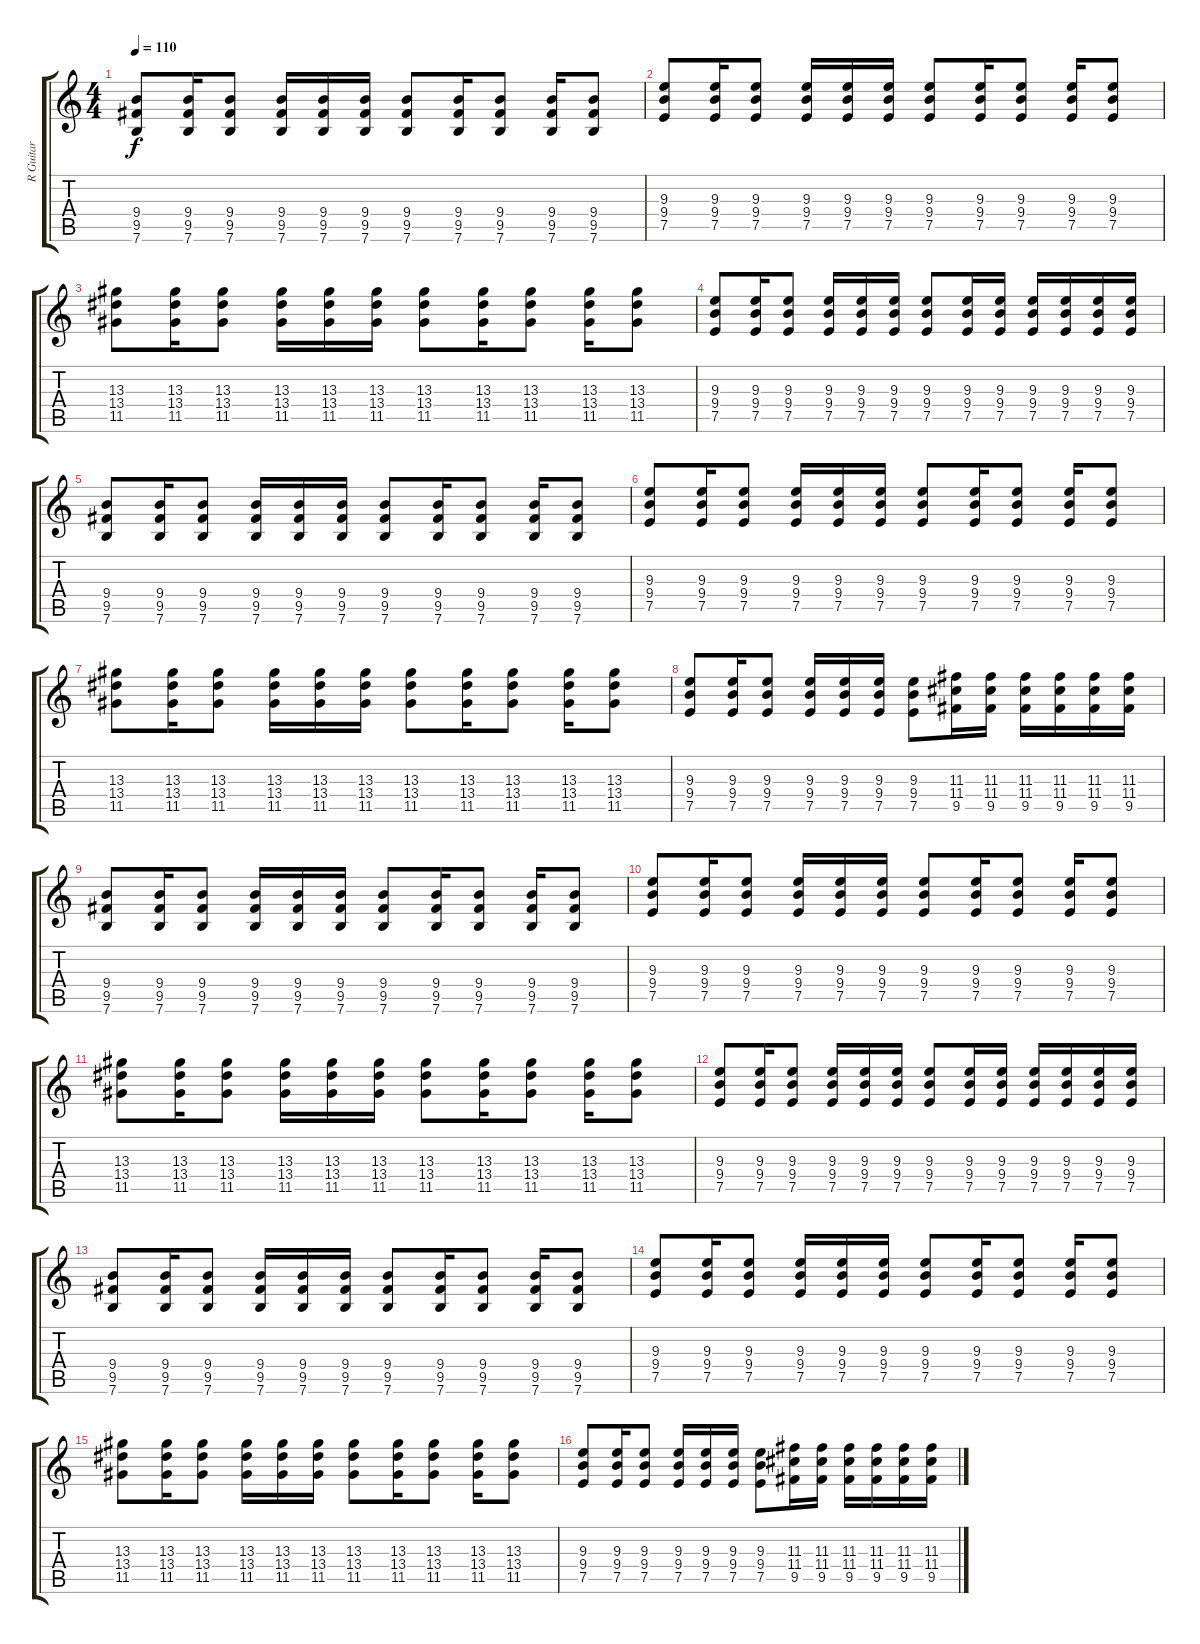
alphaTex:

\track ("R Guitar" "R Guitar") {instrument distortionguitar}
\staff {score tabs}
\tuning (E4 B3 G3 D3 A2 E2) {hide}
\ts (4 4)
\tempo 110
\clef g2
\ks c
(9.4 9.5 7.6).8{dy f} (9.4 9.5 7.6).16 (9.4 9.5 7.6).8 (9.4 9.5 7.6).16 (9.4 9.5 7.6).16 (9.4 9.5 7.6).16 (9.4 9.5 7.6).8 (9.4 9.5 7.6).16 (9.4 9.5 7.6).8 (9.4 9.5 7.6).16 (9.4 9.5 7.6).8 |
(9.3 9.4 7.5).8 (9.3 9.4 7.5).16 (9.3 9.4 7.5).8 (9.3 9.4 7.5).16 (9.3 9.4 7.5).16 (9.3 9.4 7.5).16 (9.3 9.4 7.5).8 (9.3 9.4 7.5).16 (9.3 9.4 7.5).8 (9.3 9.4 7.5).16 (9.3 9.4 7.5).8 |
(13.3 13.4 11.5).8 (13.3 13.4 11.5).16 (13.3 13.4 11.5).8 (13.3 13.4 11.5).16 (13.3 13.4 11.5).16 (13.3 13.4 11.5).16 (13.3 13.4 11.5).8 (13.3 13.4 11.5).16 (13.3 13.4 11.5).8 (13.3 13.4 11.5).16 (13.3 13.4 11.5).8 |
(9.3 9.4 7.5).8 (9.3 9.4 7.5).16 (9.3 9.4 7.5).8 (9.3 9.4 7.5).16 (9.3 9.4 7.5).16 (9.3 9.4 7.5).16 (9.3 9.4 7.5).8 (9.3 9.4 7.5).16 (9.3 9.4 7.5).16 (9.3 9.4 7.5).16 (9.3 9.4 7.5).16 (9.3 9.4 7.5).16 (9.3 9.4 7.5).16 |
(9.4 9.5 7.6).8 (9.4 9.5 7.6).16 (9.4 9.5 7.6).8 (9.4 9.5 7.6).16 (9.4 9.5 7.6).16 (9.4 9.5 7.6).16 (9.4 9.5 7.6).8 (9.4 9.5 7.6).16 (9.4 9.5 7.6).8 (9.4 9.5 7.6).16 (9.4 9.5 7.6).8 |
(9.3 9.4 7.5).8 (9.3 9.4 7.5).16 (9.3 9.4 7.5).8 (9.3 9.4 7.5).16 (9.3 9.4 7.5).16 (9.3 9.4 7.5).16 (9.3 9.4 7.5).8 (9.3 9.4 7.5).16 (9.3 9.4 7.5).8 (9.3 9.4 7.5).16 (9.3 9.4 7.5).8 |
(13.3 13.4 11.5).8 (13.3 13.4 11.5).16 (13.3 13.4 11.5).8 (13.3 13.4 11.5).16 (13.3 13.4 11.5).16 (13.3 13.4 11.5).16 (13.3 13.4 11.5).8 (13.3 13.4 11.5).16 (13.3 13.4 11.5).8 (13.3 13.4 11.5).16 (13.3 13.4 11.5).8 |
(9.3 9.4 7.5).8 (9.3 9.4 7.5).16 (9.3 9.4 7.5).8 (9.3 9.4 7.5).16 (9.3 9.4 7.5).16 (9.3 9.4 7.5).16 (9.3 9.4 7.5).8 (11.3 11.4 9.5).16 (11.3 11.4 9.5).16 (11.3 11.4 9.5).16 (11.3 11.4 9.5).16 (11.3 11.4 9.5).16 (11.3 11.4 9.5).16 |
(9.4 9.5 7.6).8 (9.4 9.5 7.6).16 (9.4 9.5 7.6).8 (9.4 9.5 7.6).16 (9.4 9.5 7.6).16 (9.4 9.5 7.6).16 (9.4 9.5 7.6).8 (9.4 9.5 7.6).16 (9.4 9.5 7.6).8 (9.4 9.5 7.6).16 (9.4 9.5 7.6).8 |
(9.3 9.4 7.5).8 (9.3 9.4 7.5).16 (9.3 9.4 7.5).8 (9.3 9.4 7.5).16 (9.3 9.4 7.5).16 (9.3 9.4 7.5).16 (9.3 9.4 7.5).8 (9.3 9.4 7.5).16 (9.3 9.4 7.5).8 (9.3 9.4 7.5).16 (9.3 9.4 7.5).8 |
(13.3 13.4 11.5).8 (13.3 13.4 11.5).16 (13.3 13.4 11.5).8 (13.3 13.4 11.5).16 (13.3 13.4 11.5).16 (13.3 13.4 11.5).16 (13.3 13.4 11.5).8 (13.3 13.4 11.5).16 (13.3 13.4 11.5).8 (13.3 13.4 11.5).16 (13.3 13.4 11.5).8 |
(9.3 9.4 7.5).8 (9.3 9.4 7.5).16 (9.3 9.4 7.5).8 (9.3 9.4 7.5).16 (9.3 9.4 7.5).16 (9.3 9.4 7.5).16 (9.3 9.4 7.5).8 (9.3 9.4 7.5).16 (9.3 9.4 7.5).16 (9.3 9.4 7.5).16 (9.3 9.4 7.5).16 (9.3 9.4 7.5).16 (9.3 9.4 7.5).16 |
(9.4 9.5 7.6).8 (9.4 9.5 7.6).16 (9.4 9.5 7.6).8 (9.4 9.5 7.6).16 (9.4 9.5 7.6).16 (9.4 9.5 7.6).16 (9.4 9.5 7.6).8 (9.4 9.5 7.6).16 (9.4 9.5 7.6).8 (9.4 9.5 7.6).16 (9.4 9.5 7.6).8 |
(9.3 9.4 7.5).8 (9.3 9.4 7.5).16 (9.3 9.4 7.5).8 (9.3 9.4 7.5).16 (9.3 9.4 7.5).16 (9.3 9.4 7.5).16 (9.3 9.4 7.5).8 (9.3 9.4 7.5).16 (9.3 9.4 7.5).8 (9.3 9.4 7.5).16 (9.3 9.4 7.5).8 |
(13.3 13.4 11.5).8 (13.3 13.4 11.5).16 (13.3 13.4 11.5).8 (13.3 13.4 11.5).16 (13.3 13.4 11.5).16 (13.3 13.4 11.5).16 (13.3 13.4 11.5).8 (13.3 13.4 11.5).16 (13.3 13.4 11.5).8 (13.3 13.4 11.5).16 (13.3 13.4 11.5).8 |
(9.3 9.4 7.5).8 (9.3 9.4 7.5).16 (9.3 9.4 7.5).8 (9.3 9.4 7.5).16 (9.3 9.4 7.5).16 (9.3 9.4 7.5).16 (9.3 9.4 7.5).8 (11.3 11.4 9.5).16 (11.3 11.4 9.5).16 (11.3 11.4 9.5).16 (11.3 11.4 9.5).16 (11.3 11.4 9.5).16 (11.3 11.4 9.5).16
